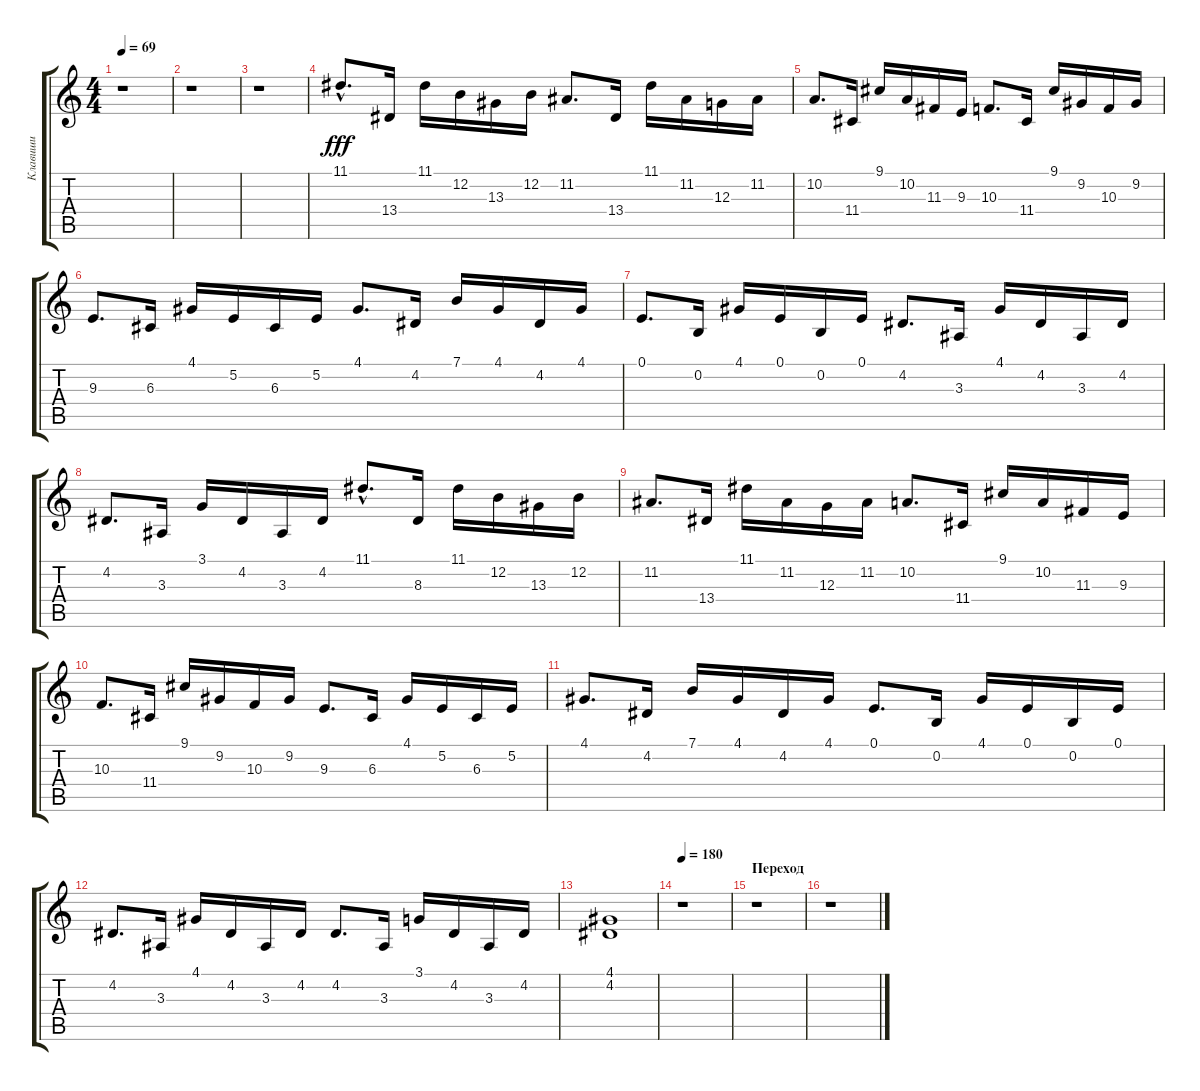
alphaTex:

\track ("Клавиши" "Клавиши") {instrument violin}
\staff {score tabs}
\tuning (E4 B3 G3 D3 A2 E2) {hide}
\ts (4 4)
\tempo 69
\clef g2
\ks c
r.1{dy fff} |
r.1 |
r.1 |
11.1{hac}.8{d} 13.4.16 11.1.16 12.2.16 13.3.16 12.2.16 11.2.8{d} 13.4.16 11.1.16 11.2.16 12.3.16 11.2.16 |
10.2.8{d} 11.4.16 9.1.16 10.2.16 11.3.16 9.3.16 10.3.8{d} 11.4.16 9.1.16 9.2.16 10.3.16 9.2.16 |
9.3.8{d} 6.3.16 4.1.16 5.2.16 6.3.16 5.2.16 4.1.8{d} 4.2.16 7.1.16 4.1.16 4.2.16 4.1.16 |
0.1.8{d} 0.2.16 4.1.16 0.1.16 0.2.16 0.1.16 4.2.8{d} 3.3.16 4.1.16 4.2.16 3.3.16 4.2.16 |
4.2.8{d} 3.3.16 3.1.16 4.2.16 3.3.16 4.2.16 11.1{hac}.8{d} 8.3.16 11.1.16 12.2.16 13.3.16 12.2.16 |
11.2.8{d} 13.4.16 11.1.16 11.2.16 12.3.16 11.2.16 10.2.8{d} 11.4.16 9.1.16 10.2.16 11.3.16 9.3.16 |
10.3.8{d} 11.4.16 9.1.16 9.2.16 10.3.16 9.2.16 9.3.8{d} 6.3.16 4.1.16 5.2.16 6.3.16 5.2.16 |
4.1.8{d} 4.2.16 7.1.16 4.1.16 4.2.16 4.1.16 0.1.8{d} 0.2.16 4.1.16 0.1.16 0.2.16 0.1.16 |
4.2.8{d} 3.3.16 4.1.16 4.2.16 3.3.16 4.2.16 4.2.8{d} 3.3.16 3.1.16 4.2.16 3.3.16 4.2.16 |
(4.1 4.2).1 |
\tempo 180
r.1 |
\section ("" "Переход")
r.1 |
r.1
